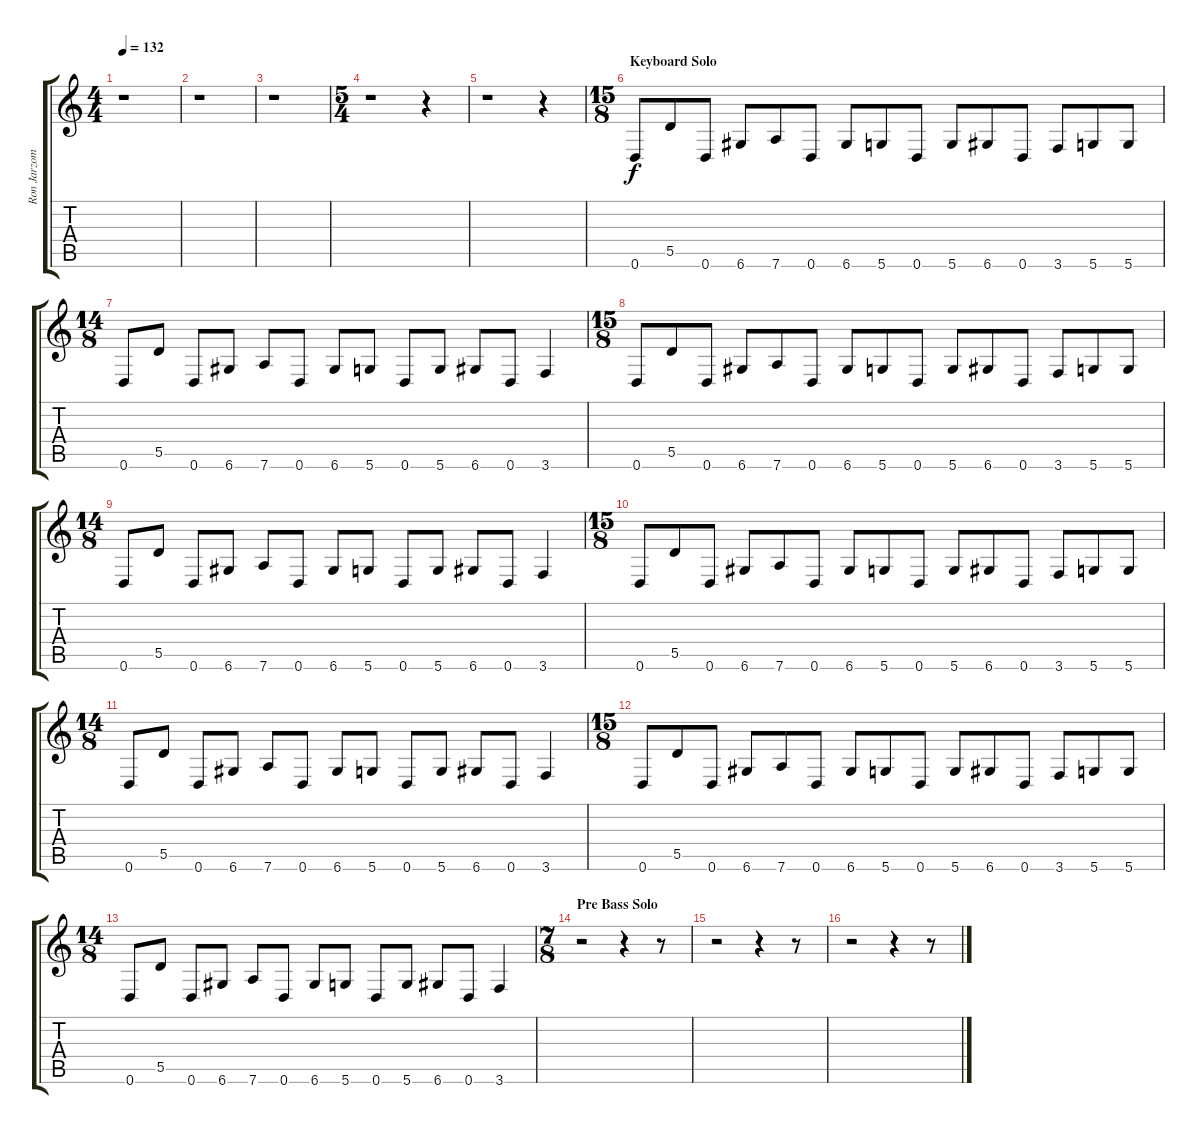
\track ("Ron Jarzombek (Dropped D)" "Ron Jarzom") {instrument distortionguitar}
\staff {score tabs}
\tuning (E4 B3 G3 D3 A2 D2) {hide}
\ts (4 4)
\tempo 132
\clef g2
\ks c
r.1{dy f} |
r.1 |
r.1 |
\ts (5 4)
r.1 r.4 |
r.1 r.4 |
\ts (15 8)
\section ("" "Keyboard Solo")
0.6.8{volume 14} 5.5.8 0.6.8 6.6.8 7.6.8 0.6.8 6.6.8 5.6.8 0.6.8 5.6.8 6.6.8 0.6.8 3.6.8 5.6.8 5.6.8 |
\ts (14 8)
0.6.8 5.5.8 0.6.8 6.6.8 7.6.8 0.6.8 6.6.8 5.6.8 0.6.8 5.6.8 6.6.8 0.6.8 3.6.4 |
\ts (15 8)
0.6.8 5.5.8 0.6.8 6.6.8 7.6.8 0.6.8 6.6.8 5.6.8 0.6.8 5.6.8 6.6.8 0.6.8 3.6.8 5.6.8 5.6.8 |
\ts (14 8)
0.6.8 5.5.8 0.6.8 6.6.8 7.6.8 0.6.8 6.6.8 5.6.8 0.6.8 5.6.8 6.6.8 0.6.8 3.6.4 |
\ts (15 8)
0.6.8 5.5.8 0.6.8 6.6.8 7.6.8 0.6.8 6.6.8 5.6.8 0.6.8 5.6.8 6.6.8 0.6.8 3.6.8 5.6.8 5.6.8 |
\ts (14 8)
0.6.8 5.5.8 0.6.8 6.6.8 7.6.8 0.6.8 6.6.8 5.6.8 0.6.8 5.6.8 6.6.8 0.6.8 3.6.4 |
\ts (15 8)
0.6.8 5.5.8 0.6.8 6.6.8 7.6.8 0.6.8 6.6.8 5.6.8 0.6.8 5.6.8 6.6.8 0.6.8 3.6.8 5.6.8 5.6.8 |
\ts (14 8)
0.6.8 5.5.8 0.6.8 6.6.8 7.6.8 0.6.8 6.6.8 5.6.8 0.6.8 5.6.8 6.6.8 0.6.8 3.6.4 |
\ts (7 8)
\section ("" "Pre Bass Solo")
r.2 r.4 r.8 |
r.2 r.4 r.8 |
r.2 r.4 r.8
